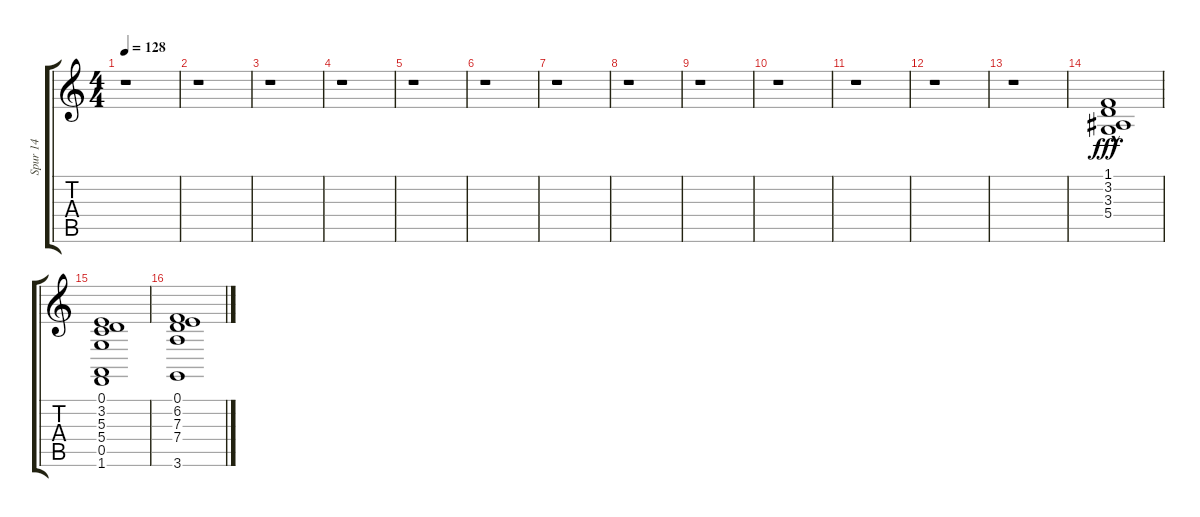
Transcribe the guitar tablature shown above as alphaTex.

\track ("Spur 14" "Spur 14") {instrument synthstrings1}
\staff {score tabs}
\tuning (E4 B3 G3 D3 A2 E2) {hide}
\ts (4 4)
\tempo 128
\clef g2
\ks c
r.1{dy fff} |
r.1 |
r.1 |
r.1 |
r.1 |
r.1 |
r.1 |
r.1 |
r.1 |
r.1 |
r.1 |
r.1 |
r.1 |
(1.1{hac} 3.2{hac} 3.3 5.4{hac}).1 |
(0.1 3.2 5.3 5.4 0.5 1.6).1 |
(0.1 6.2 7.3 7.4 3.6).1
